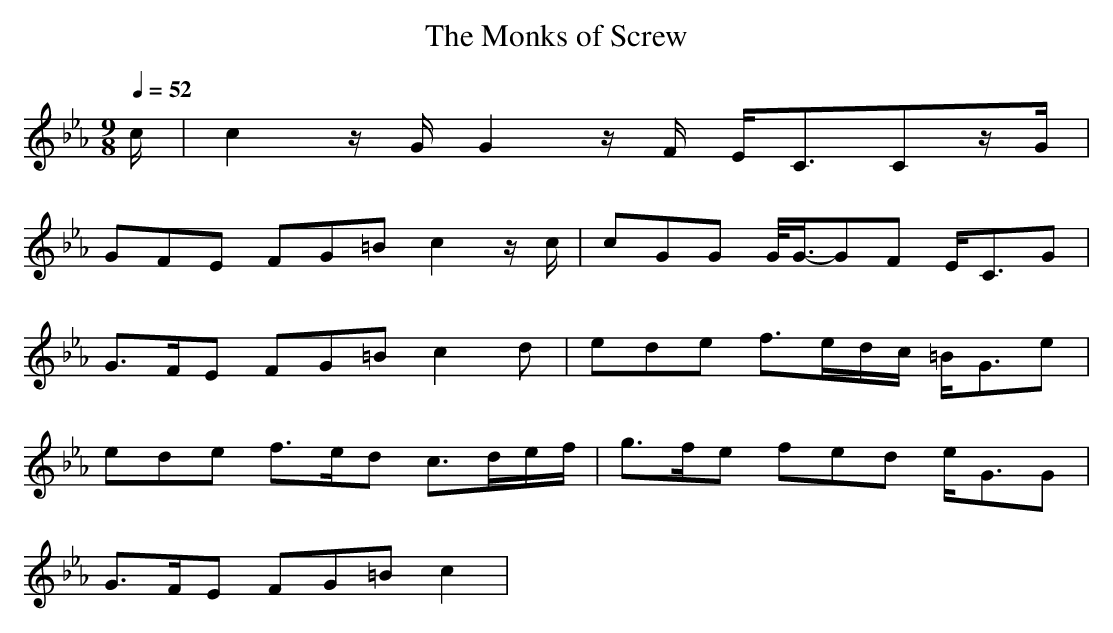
X:1
T: The Monks of Screw
M: 9/8
L: 1/8
Q: 1/4=52
K: Cm % 3 flats
V: 1
c/2|c2z/2G/2 G2z/2F/2 E<CCz/2G/2|
GFE FG=B c2z/2c/2|cGG G/2<G/2-GF E<CG|
G>FE FG=B c2d|ede f>ed/2c/2 =B<Ge|
ede f>ed c>de/2f/2|g>fe fed e<GG|
G>FE FG=B c2|
